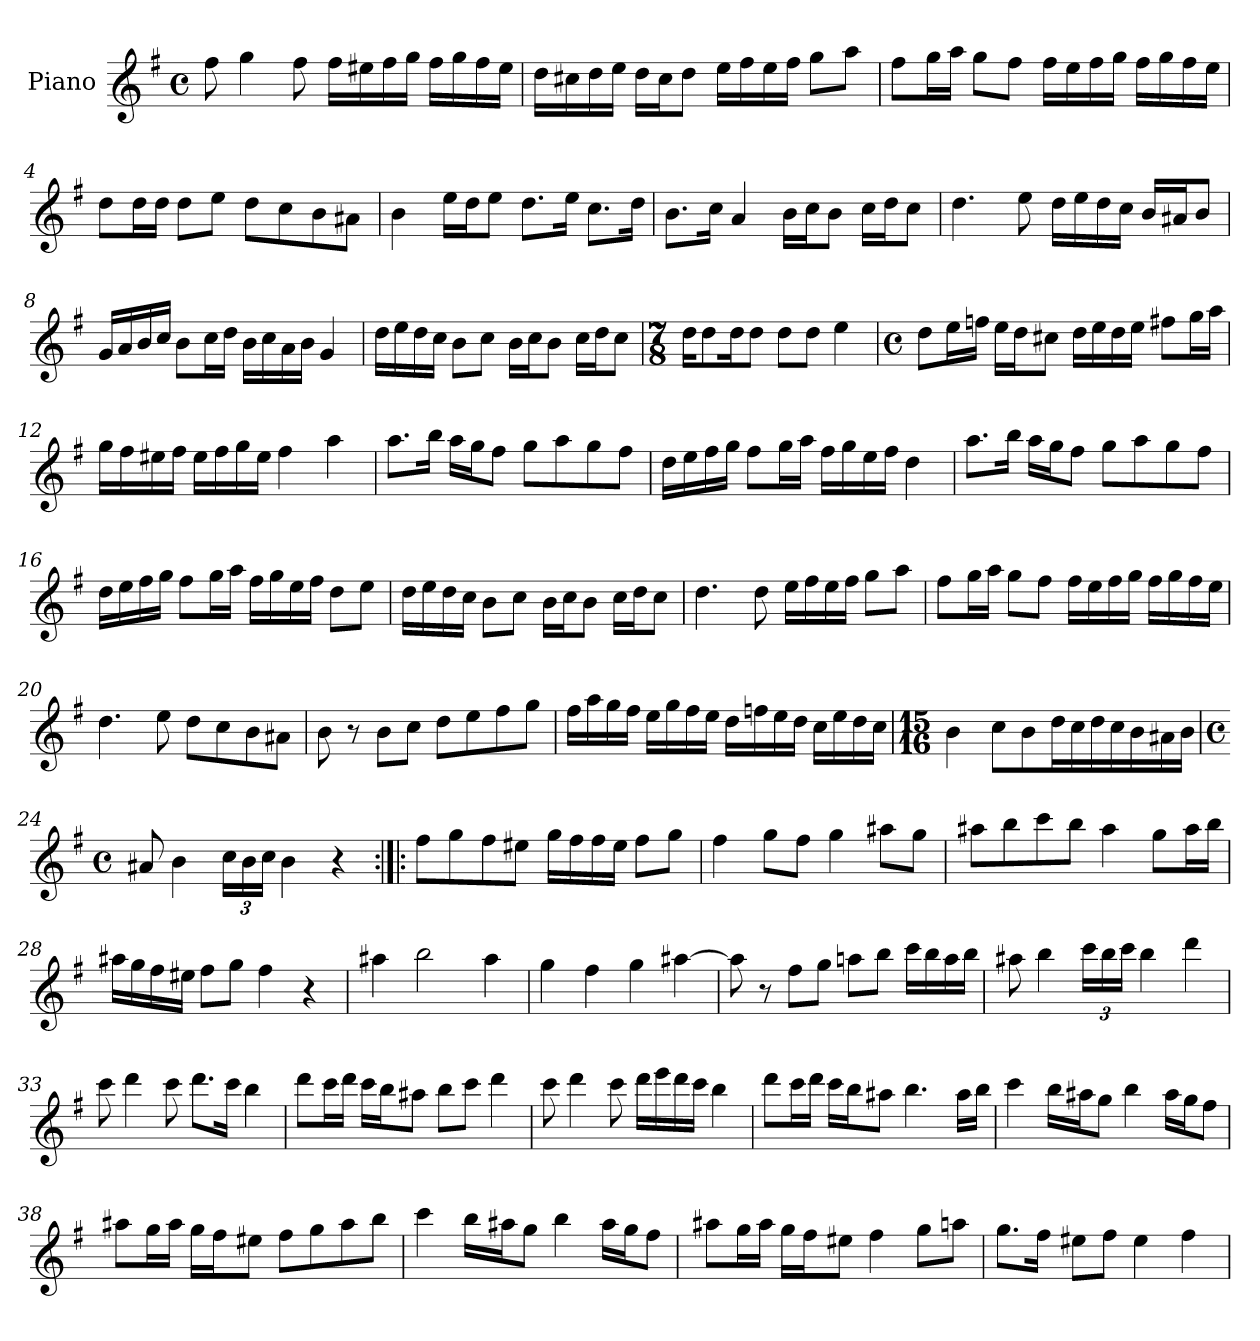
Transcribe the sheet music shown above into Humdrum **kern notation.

**kern
*part1
*staff1
*I"Piano
*I'Pno.
*clefG2
*k[f#]
*M4/4
*met(c)
=1
8ff#\
4gg\
8ff#\
16ff#\LL
16ee#X\
16ff#\
16gg\JJ
16ff#\LL
16gg\
16ff#\
16ee#\JJ
=2
16dd\LL
16cc#X\
16dd\
16ee\JJ
16dd\LL
16cc#\J
8dd\J
16ee\LL
16ff#\
16ee\
16ff#\JJ
8gg\L
8aa\J
=3
8ff#\L
16gg\L
16aa\JJ
8gg\L
8ff#\J
16ff#\LL
16ee\
16ff#\
16gg\JJ
16ff#\LL
16gg\
16ff#\
16ee\JJ
!!LO:LB:g=z
=4
8dd\L
16dd\L
16dd\JJ
8dd\L
8ee\J
8dd\L
8cc\
8b\
8a#X\J
=5
4b\
16ee\LL
16dd\J
8ee\J
8.dd\L
16ee\Jk
8.cc\L
16dd\Jk
=6
8.b\L
16cc\Jk
4a/
16b\LL
16cc\J
8b\J
16cc\LL
16dd\J
8cc\J
=7
4.dd\
8ee\
16dd\LL
16ee\
16dd\
16cc\JJ
16b/LL
16a#X/J
8b/J
!!LO:LB:g=z
=8
16g/LL
16a/
16b/
16cc/JJ
8b\L
16cc\L
16dd\JJ
16b\LL
16cc\
16a\
16b\JJ
4g/
=9
16dd\LL
16ee\
16dd\
16cc\JJ
8b\L
8cc\J
16b\LL
16cc\J
8b\J
16cc\LL
16dd\J
8cc\J
=10
*M7/8
16dd\KL
8dd\
16dd\K
8dd\J
8dd\L
8dd\J
4ee\
!!LO:LB:g=z
=11
*M4/4
*met(c)
8dd\L
16ee\L
16ffn\JJ
16ee\LL
16dd\J
8cc#X\J
16dd\LL
16ee\
16dd\
16ee\JJ
8ff#X\L
16gg\L
16aa\JJ
=12
16gg\LL
16ff#\
16ee#X\
16ff#\JJ
16ee#\LL
16ff#\
16gg\
16ee#\JJ
4ff#\
4aa\
=13
8.aa\L
16bb\Jk
16aa\LL
16gg\J
8ff#\J
8gg\L
8aa\
8gg\
8ff#\J
!!LO:LB:g=z
=14
16dd\LL
16ee\
16ff#\
16gg\JJ
8ff#\L
16gg\L
16aa\JJ
16ff#\LL
16gg\
16ee\
16ff#\JJ
4dd\
=15
8.aa\L
16bb\Jk
16aa\LL
16gg\J
8ff#\J
8gg\L
8aa\
8gg\
8ff#\J
=16
16dd\LL
16ee\
16ff#\
16gg\JJ
8ff#\L
16gg\L
16aa\JJ
16ff#\LL
16gg\
16ee\
16ff#\JJ
8dd\L
8ee\J
!!LO:LB:g=z
=17
16dd\LL
16ee\
16dd\
16cc\JJ
8b\L
8cc\J
16b\LL
16cc\J
8b\J
16cc\LL
16dd\J
8cc\J
=18
4.dd\
8dd\
16ee\LL
16ff#\
16ee\
16ff#\JJ
8gg\L
8aa\J
=19
8ff#\L
16gg\L
16aa\JJ
8gg\L
8ff#\J
16ff#\LL
16ee\
16ff#\
16gg\JJ
16ff#\LL
16gg\
16ff#\
16ee\JJ
=20
4.dd\
8ee\
8dd\L
8cc\
8b\
8a#X\J
!!LO:LB:g=z
=21
8b\
8r
8b\L
8cc\J
8dd\L
8ee\
8ff#\
8gg\J
=22
16ff#\LL
16aa\
16gg\
16ff#\JJ
16ee\LL
16gg\
16ff#\
16ee\JJ
16dd\LL
16ffn\
16ee\
16dd\JJ
16cc\LL
16ee\
16dd\
16cc\JJ
=23
*M15/16
4b\
8cc\L
8b\
16dd\L
16cc\
16dd\
16cc\
16b\
16a#X\
16b\JJ
!!LO:LB:g=z
=24
*M4/4
*met(c)
8a#X/
4b\
*Xbrackettup
24cc\LL
24b\
24cc\JJ
4b\
4r
=25:|!|:
8ff#\L
8gg\
8ff#\
8ee#X\J
16gg\LL
16ff#\
16ff#\
16ee#\JJ
8ff#\L
8gg\J
=26
4ff#\
8gg\L
8ff#\J
4gg\
8aa#X\L
8gg\J
=27
8aa#X\L
8bb\
8ccc\
8bb\J
4aa#\
8gg\L
16aa#\L
16bb\JJ
!!LO:LB:g=z
=28
16aa#X\LL
16gg\
16ff#\
16ee#X\JJ
8ff#\L
8gg\J
4ff#\
4r
=29
4aa#X\
2bb\
4aa#\
=30
4gg\
4ff#\
4gg\
[4aa#X\
=31
8aa#\]
8r
8ff#\L
8gg\J
8aan\L
8bb\J
16ccc\LL
16bb\
16aa\
16bb\JJ
=32
8aa#X\
4bb\
24ccc\LL
24bb\
24ccc\JJ
4bb\
4ddd\
!!LO:LB:g=z
=33
8ccc\
4ddd\
8ccc\
8.ddd\L
16ccc\Jk
4bb\
=34
8ddd\L
16ccc\L
16ddd\JJ
16ccc\LL
16bb\J
8aa#X\J
8bb\L
8ccc\J
4ddd\
=35
8ccc\
4ddd\
8ccc\
16ddd\LL
16eee\
16ddd\
16ccc\JJ
4bb\
!!LO:PB:g=z
=36
8ddd\L
16ccc\L
16ddd\JJ
16ccc\LL
16bb\J
8aa#X\J
4.bb\
16aa#\LL
16bb\JJ
=37
4ccc\
16bb\LL
16aa#X\J
8gg\J
4bb\
16aa#\LL
16gg\J
8ff#\J
=38
8aa#X\L
16gg\L
16aa#\JJ
16gg\LL
16ff#\J
8ee#X\J
8ff#\L
8gg\
8aa#\
8bb\J
!!LO:LB:g=z
=39
4ccc\
16bb\LL
16aa#X\J
8gg\J
4bb\
16aa#\LL
16gg\J
8ff#\J
=40
8aa#X\L
16gg\L
16aa#\JJ
16gg\LL
16ff#\J
8ee#X\J
4ff#\
8gg\L
8aan\J
=41
8.gg\L
16ff#\Jk
8ee#X\L
8ff#\J
4ee#\
4ff#\
=
*-
